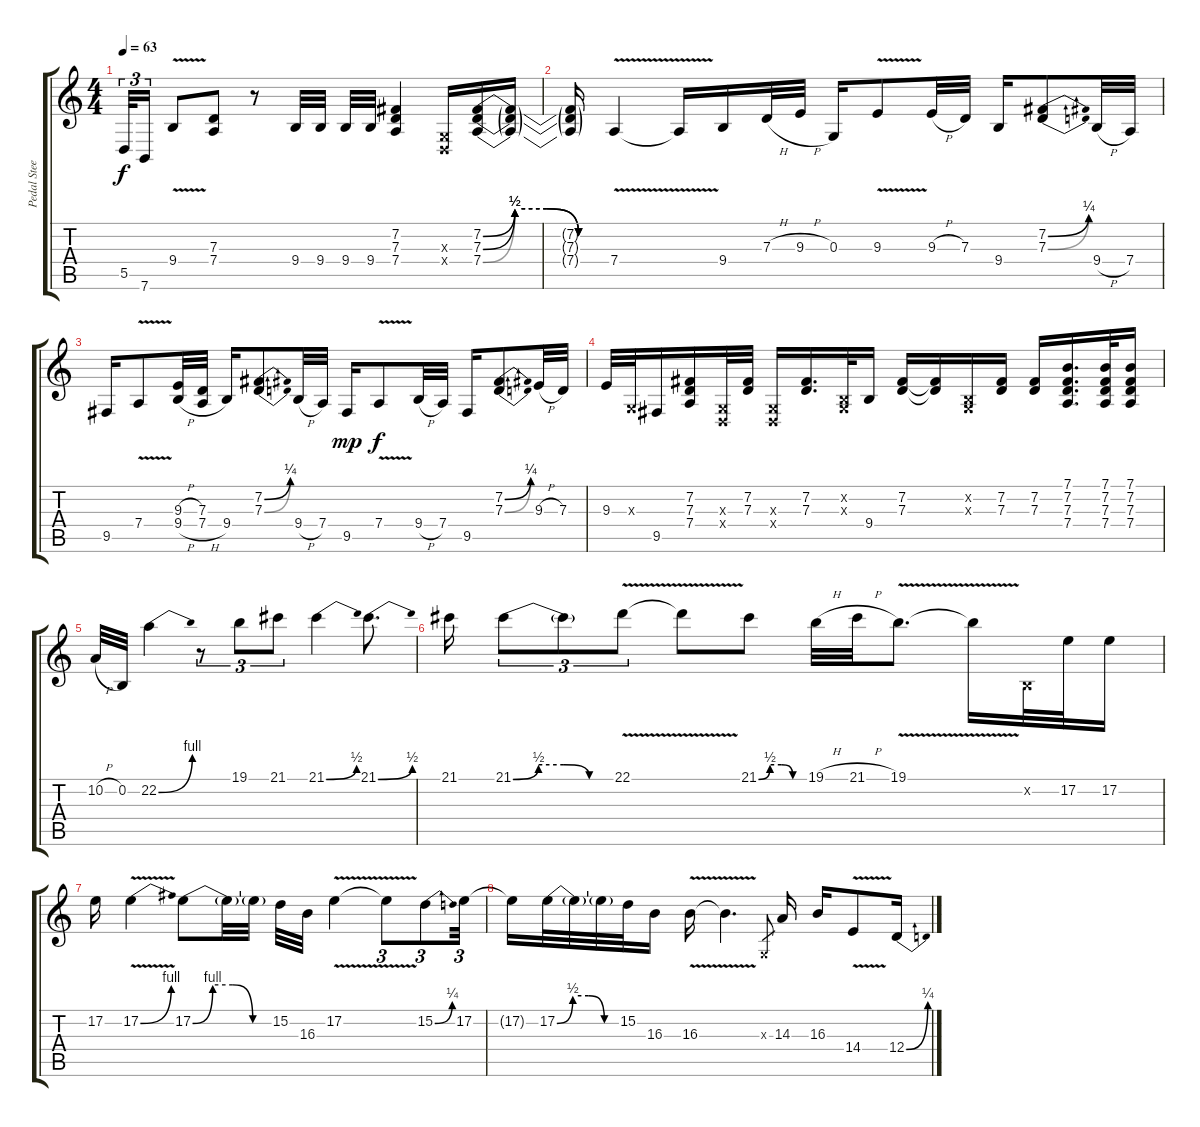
\track ("Pedal Steel / Solo double" "Pedal Stee") {instrument pad5bowed}
\staff {score tabs}
\tuning (E4 B3 G3 D3 A2 E2) {hide}
\ts (4 4)
\tempo 63
\clef g2
\ks c
5.5{t}.32{tu (3 2) dy f} 7.6.16{tu (3 2)} 9.4{v}.8 (7.3 7.4).8 r.8 9.4.32 9.4.32 9.4.32 9.4.32 (7.2 7.3 7.4).4 (0.3{x} 0.4{x}).16 (7.2{be (custom 0 0 15 2 30 2 45 0 60 0)} 7.3{be (custom 0 0 15 2 30 2 45 0 60 0)} 7.4{be (custom 0 0 15 2 30 2 45 0 60 0)}).16 (7.2{t} 7.3{t} 7.4{t}).16 |
(7.2{t} 7.3{t} 7.4{t}).16 7.4{v}.4 7.4{t}.16 9.4.16 7.3{h}.32 9.3{h}.32 0.3.16 9.3{v}.8 9.3{h}.32 7.3.32 9.4.16 (7.2{be (bend 0 0 60 1)} 7.3{be (bend 0 0 60 1)}).8 9.4{h}.32 7.4.32 |
9.5.16 7.4{v}.8 (9.3{h} 9.4{h}).32 (7.3 7.4{h}).32 9.4.16 (7.2{be (bend 0 0 60 1)} 7.3{be (bend 0 0 60 1)}).8 9.4{h}.32 7.4.32 9.5.16{dy mp} 7.4{v}.8{dy f} 9.4{h}.32 7.4.32 9.5.16 (7.2{be (bend 0 0 60 1)} 7.3{be (bend 0 0 60 1)}).8 9.3{h}.32 7.3.32 |
9.3.32 0.3{x}.32 9.5.16 (7.2 7.3 7.4).16 (0.3{x} 0.4{x}).32 (7.2 7.3).32 (0.3{x} 0.4{x}).16 (7.2 7.3).16{d} (0.2{x} 0.3{x}).32 9.4.16 (7.2 7.3).16 (7.2{t} 7.3{t}).16 (0.2{x} 0.3{x}).16 (7.2 7.3).16 (7.2 7.3).16 (7.1 7.2 7.3 7.4).16{d} (7.1 7.2 7.3 7.4).32 (7.1 7.2 7.3 7.4).16 |
10.2{h}.32 0.2.32 22.2{be (bend 0 0 60 4)}.4 r.8{tu (3 2)} 19.1.8{tu (3 2)} 21.1.8{tu (3 2)} 21.1{be (bend 0 0 60 2)}.4 21.1{be (bend 0 0 60 2)}.8{d} |
21.1.16 21.1{be (custom 0 0 15 2 30 2 45 0 60 0)}.8{tu (3 2)} 21.1{t}.8{tu (3 2)} 22.1{v}.8{tu (3 2)} 22.1{t}.8 21.1{be (custom 0 0 15 2 30 2 45 0 60 0)}.8 19.1{h}.32 21.1{h}.32 19.1{v}.8{d} 19.1{t}.16 0.2{x}.32 17.2.32 17.2.16 |
17.2.16 17.2{be (bend 0 0 60 4) v}.4 17.2{be (custom 0 0 15 4 30 4 45 0 60 0)}.8 17.2{t}.32 17.2{t}.32 15.2.32 16.3.32 17.2{v}.4 17.2{t}.8{tu (3 2)} 15.2{be (bend 0 0 60 1)}.8{tu (3 2)} 17.2.32{tu (3 2)} |
17.2{t}.16 17.2{be (custom 0 0 15 2 30 2 45 0 60 0)}.32 17.2{t}.32 17.2{t}.32 15.2.32 16.3.16 16.3{v}.16 16.3{t}.4{d} 0.3{x}.8{gr} 14.3.16 16.3.16 14.4{v}.8 12.4{be (bend 0 0 60 1)}.16
